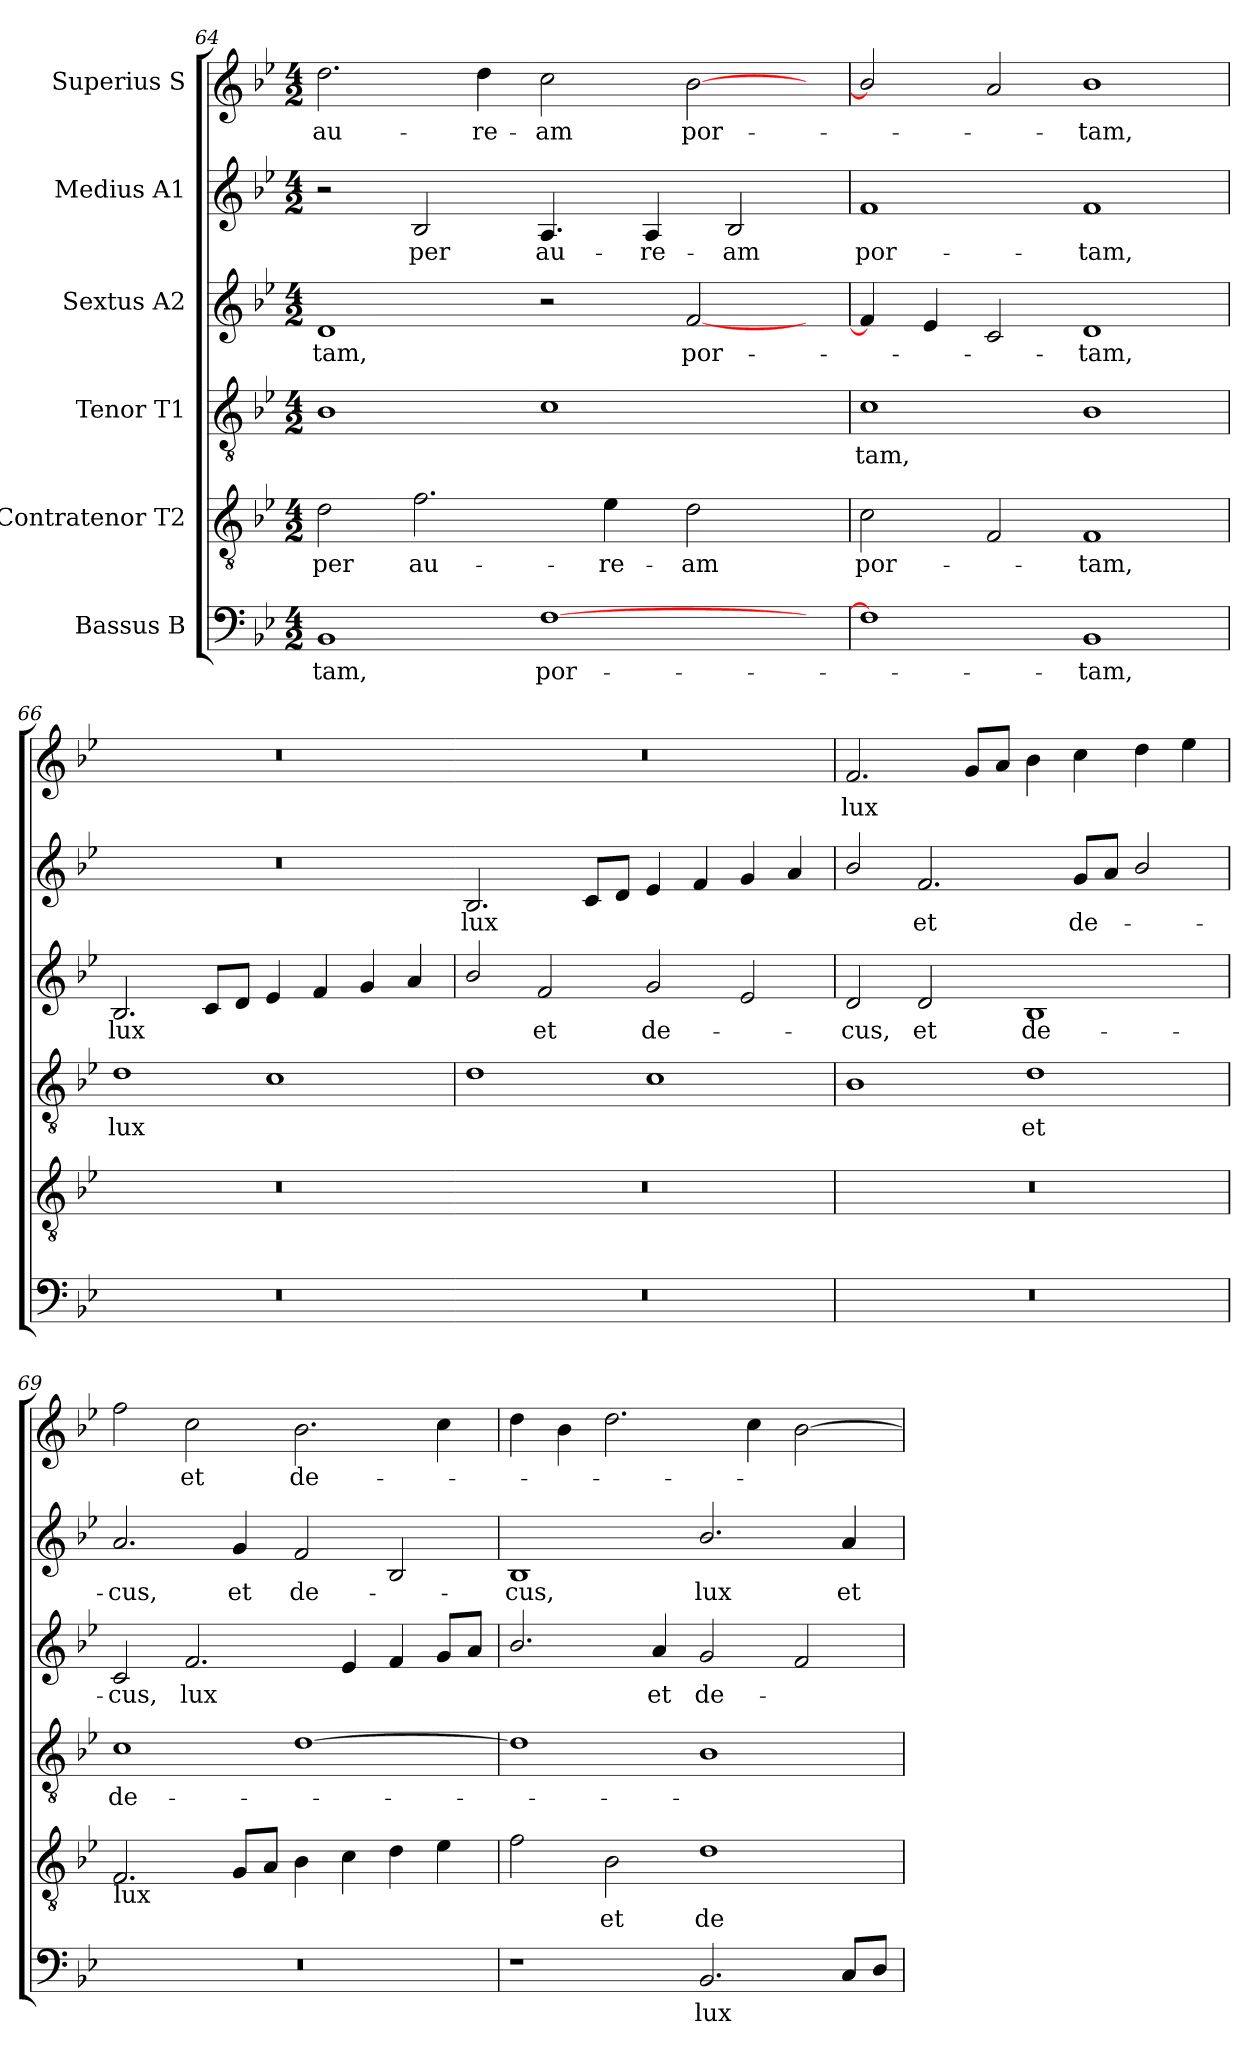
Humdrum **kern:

**kern	**text	**kern	**text	**kern	**text	**kern	**text	**kern	**text	**kern	**text
*part6	*part6	*part5	*part5	*part4	*part4	*part3	*part3	*part2	*part2	*part1	*part1
*staff6	*staff6	*staff5	*staff5	*staff4	*staff4	*staff3	*staff3	*staff2	*staff2	*staff1	*staff1
*I"Bassus  B	*	*I"Contratenor  T2	*	*I"Tenor  T1	*	*I"Sextus  A2	*	*I"Medius  A1	*	*I"Superius  S	*
*clefF4	*	*clefGv2	*	*clefGv2	*	*clefG2	*	*clefG2	*	*clefG2	*
*k[b-e-]	*	*k[b-e-]	*	*k[b-e-]	*	*k[b-e-]	*	*k[b-e-]	*	*k[b-e-]	*
*B-:	*	*B-:	*	*B-:	*	*B-:	*	*B-:	*	*B-:	*
*M4/2	*	*M4/2	*	*M4/2	*	*M4/2	*	*M4/2	*	*M4/2	*
=64	=64	=64	=64	=64	=64	=64	=64	=64	=64	=64	=64
!	!LO:LY:b:cj	!	!LO:LY:b:cj	!	!	!	!LO:LY:b:cj	!	!	!	!LO:LY:b:cj
1BB-	-tam,	2d\	per	1B-	.	1d	-tam,	2r	.	2.dd\	au-
!	!	!	!LO:LY:b:cj	!	!	!	!	!	!LO:LY:b:cj	!	!
.	.	2.f\	au-	.	.	.	.	2B-/	per	.	.
!	!	!	!	!	!	!	!	!	!	!	!LO:LY:b:cj
.	.	.	.	.	.	.	.	.	.	4dd\	-re-
!	!LO:LY:b:cj	!	!	!	!	!	!	!	!LO:LY:b	!	!LO:LY:b:cj
[>1F	por-	.	.	1c	.	2r	.	4.A/	au-	2cc\	-am
!	!	!	!LO:LY:b:cj	!	!	!	!	!	!	!	!
.	.	4e-\	-re-	.	.	.	.	.	.	.	.
!	!	!	!	!	!	!	!	!	!LO:LY:b:rj	!	!
.	.	.	.	.	.	.	.	4A/	-re-	.	.
!	!	!	!LO:LY:b:cj	!	!	!	!LO:LY:b:cj	!	!	!	!LO:LY:b:cj
.	.	2d\	-am	.	.	[<2f/	por-	.	.	[>2b-\	por-
!	!	!	!	!	!	!	!	!	!LO:LY:b:cj	!	!
.	.	.	.	.	.	.	.	2B-/	-am	.	.
8ryy	.	8ryy	.	8ryy	.	8ryy	.	.	.	8ryy	.
=65	=65	=65	=65	=65	=65	=65	=65	=65	=65	=65	=65
!	!	!	!LO:LY:b:cj	!	!LO:LY:b:cj	!	!	!	!LO:LY:b:cj	!	!
1F]	.	2c\	por-	1c	-tam,	4f/]	.	1f	por-	2b-/]	.
.	.	.	.	.	.	4e-/	.	.	.	.	.
.	.	2F/	.	.	.	2c/	.	.	.	2a/	.
!	!LO:LY:b:cj	!	!LO:LY:b:cj	!	!	!	!LO:LY:b:cj	!	!LO:LY:b:cj	!	!LO:LY:b:cj
1BB-	-tam,	1F	-tam,	1B-	.	1d	-tam,	1f	-tam,	1b-	-tam,
!!LO:PB:g=z
=66	=66	=66	=66	=66	=66	=66	=66	=66	=66	=66	=66
!LO:N:vis=1	!	!LO:N:vis=1	!	!	!LO:LY:b:cj	!	!LO:LY:b:cj	!LO:N:vis=1	!	!LO:N:vis=1	!
0r	.	0r	.	1d	lux	2.B-/	lux	0r	.	0r	.
.	.	.	.	.	.	8c/L	.	.	.	.	.
.	.	.	.	.	.	8d/J	.	.	.	.	.
.	.	.	.	1c	.	4e-/	.	.	.	.	.
.	.	.	.	.	.	4f/	.	.	.	.	.
.	.	.	.	.	.	4g/	.	.	.	.	.
.	.	.	.	.	.	4a/	.	.	.	.	.
=67	=67!	=67	=67!	=67	=67!	=67	=67!	=67	=67!	=67!	=67!
!LO:N:vis=1	!	!LO:N:vis=1	!	!	!	!	!	!	!LO:LY:b:cj	!LO:N:vis=1	!
0r	.	0r	.	1d	.	2b-/	.	2.B-/	lux	0r	.
!	!	!	!	!	!	!	!LO:LY:b:cj	!	!	!	!
.	.	.	.	.	.	2f/	et	.	.	.	.
.	.	.	.	.	.	.	.	8c/L	.	.	.
.	.	.	.	.	.	.	.	8d/J	.	.	.
!	!	!	!	!	!	!	!LO:LY:b:cj	!	!	!	!
.	.	.	.	1c	.	2g/	de-	4e-/	.	.	.
.	.	.	.	.	.	.	.	4f/	.	.	.
.	.	.	.	.	.	2e-/	.	4g/	.	.	.
.	.	.	.	.	.	.	.	4a/	.	.	.
=68	=68	=68	=68	=68	=68	=68	=68	=68	=68	=68	=68
!LO:N:vis=1	!	!LO:N:vis=1	!	!	!	!	!LO:LY:b:cj	!	!	!	!LO:LY:b:cj
0r	.	0r	.	1B-	.	2d/	-cus,	2b-/	.	2.f/	lux
!	!	!	!	!	!	!	!LO:LY:b:cj	!	!LO:LY:b:cj	!	!
.	.	.	.	.	.	2d/	et	2.f/	et	.	.
.	.	.	.	.	.	.	.	.	.	8g/L	.
.	.	.	.	.	.	.	.	.	.	8a/J	.
!	!	!	!	!	!LO:LY:b:cj	!	!LO:LY:b:cj	!	!	!	!
.	.	.	.	1d	et	1B-	de-	.	.	4b-\	.
!	!	!	!	!	!	!	!	!	!LO:LY:b:cj	!	!
.	.	.	.	.	.	.	.	8g/L	de-	4cc\	.
.	.	.	.	.	.	.	.	8a/J	.	.	.
.	.	.	.	.	.	.	.	2b-/	.	4dd\	.
.	.	.	.	.	.	.	.	.	.	4ee-\	.
=69	=69	=69	=69	=69	=69	=69	=69	=69	=69	=69	=69
!	!	!LO:TX:b:t=lux	!	!	!	!	!	!	!	!	!
!LO:N:vis=1	!	!	!	!	!LO:LY:b:cj	!	!LO:LY:b:cj	!	!LO:LY:b:cj	!	!
0r	.	2.F/	.	1c	de-	2c/	-cus,	2.a/	-cus,	2ff\	.
!	!	!	!	!	!	!	!LO:LY:b:cj	!	!	!	!LO:LY:b:cj
.	.	.	.	.	.	2.f/	lux	.	.	2cc\	et
!	!	!	!	!	!	!	!	!	!LO:LY:b:cj	!	!
.	.	8G/L	.	.	.	.	.	4g/	et	.	.
.	.	8A/J	.	.	.	.	.	.	.	.	.
!	!	!	!	!	!	!	!	!	!LO:LY:b:cj	!	!LO:LY:b:cj
.	.	4B-\	.	[<1d	.	.	.	2f/	de-	2.b-\	de-
.	.	4c\	.	.	.	4e-/	.	.	.	.	.
.	.	4d\	.	.	.	4f/	.	2B-/	.	.	.
.	.	4e-\	.	.	.	8g/L	.	.	.	4cc\	.
.	.	.	.	.	.	8a/J	.	.	.	.	.
!!LO:LB:g=z
=70	=70	=70	=70	=70	=70	=70	=70	=70	=70	=70	=70
!	!	!	!	!	!	!	!	!	!LO:LY:b:cj	!	!
1r	.	2f\	.	1d]	.	2.b-/	.	1B-	-cus,	4dd\	.
.	.	.	.	.	.	.	.	.	.	4b-\	.
!	!	!	!LO:LY:b:cj	!	!	!	!	!	!	!	!
.	.	2B-\	et	.	.	.	.	.	.	2.dd\	.
!	!	!	!	!	!	!	!LO:LY:b:cj	!	!	!	!
.	.	.	.	.	.	4a/	et	.	.	.	.
!	!LO:LY:b:cj	!	!LO:LY:b:cj	!	!	!	!LO:LY:b:cj	!	!LO:LY:b:cj	!	!
2.BB-/	lux	1d	de-	1B-	.	2g/	de-	2.b-/	lux	.	.
.	.	.	.	.	.	.	.	.	.	4cc\	.
.	.	.	.	.	.	2f/	.	.	.	[>2b-\	.
!	!	!	!	!	!	!	!	!	!LO:LY:b:cj	!	!
8C/L	.	.	.	.	.	.	.	4a/	et	.	.
8D/J	.	.	.	.	.	.	.	.	.	.	.
=	=!	=	=!	=	=!	=	=!	=	=!	=!	=!
*-	*-	*-	*-	*-	*-	*-	*-	*-	*-	*-	*-
